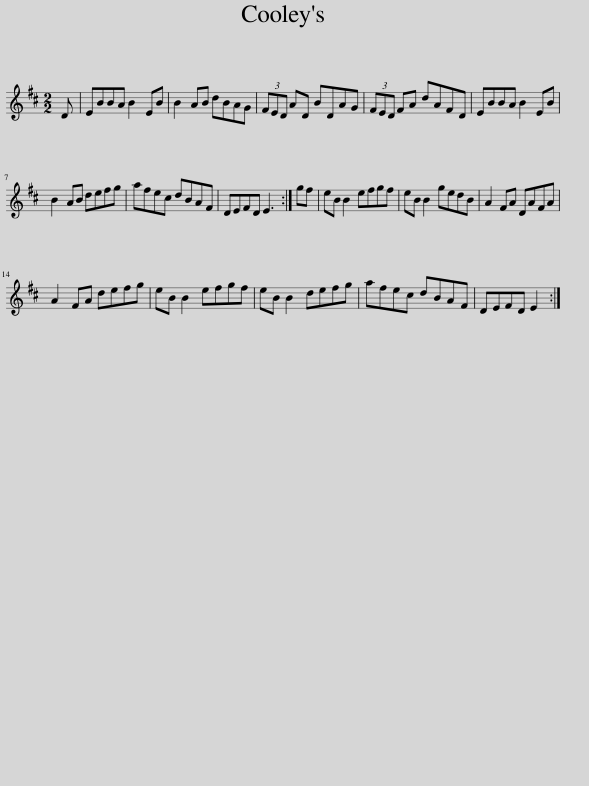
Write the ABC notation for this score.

X:1
L:1/8
M:2/2
I:linebreak $
K:D
V:1 treble
V:1
 D | EBBA B2 EB | B2 AB dBAG | (3FED AD BDAG | (3FED FA dAFD | %5
 EBBA B2 EB |$ B2 AB defg | afec dBAF | DEFD E3 :| gf | %10
 eB B2 efgf | eB B2 gedB | A2 FA DAFA |$ A2 FA defg | eB B2 efgf | %15
 eB B2 defg | afec dBAF | DEFD E2 :| %18
